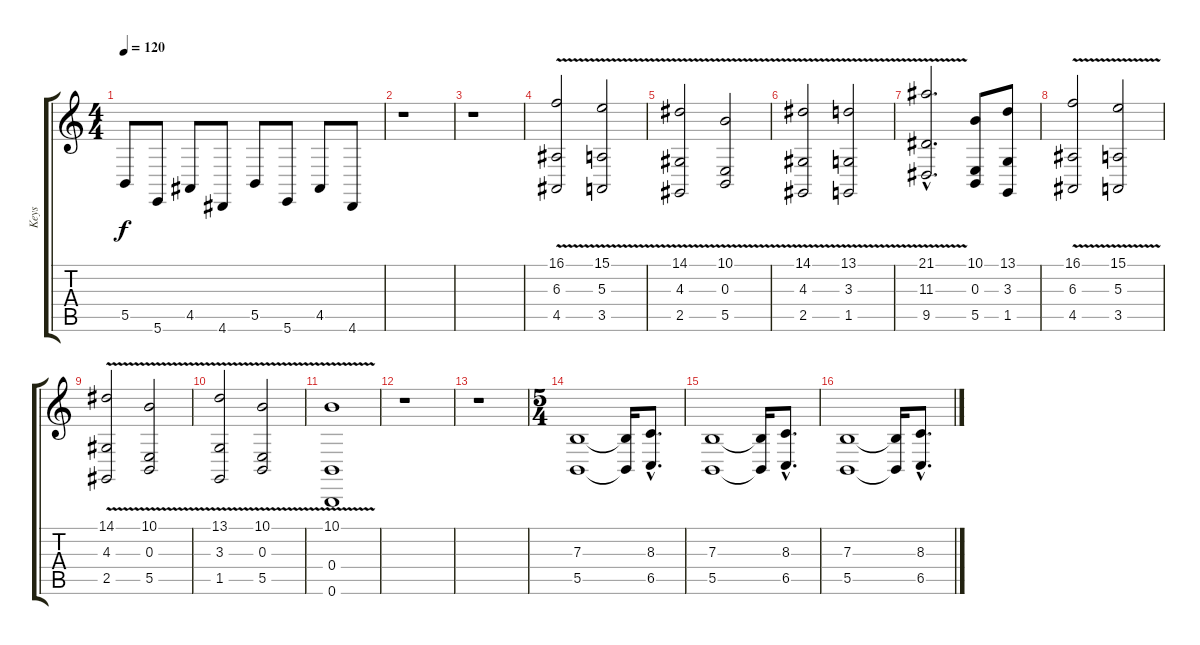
\track ("Keys " "Keys ") {instrument tangoaccordion}
\staff {score tabs}
\tuning (Db4 Ab3 E3 B2 Gb2 B1) {hide}
\ts (4 4)
\tempo 120
\clef g2
\ks c
5.5.8{dy f balance 16 instrument stringensemble1} 5.6.8 4.5.8 4.6.8 5.5.8 5.6.8 4.5.8 4.6.8 |
r.1{balance 8 instrument tangoaccordion} |
r.1 |
(16.1{v} 6.3{v} 4.5{v}).2 (15.1{v} 5.3{v} 3.5{v}).2 |
(14.1{v} 4.3{v} 2.5{v}).2 (10.1{v} 0.3{v} 5.5{v}).2 |
(14.1{v} 4.3{v} 2.5{v}).2 (13.1{v} 3.3{v} 1.5{v}).2 |
(21.1{v hac} 11.3{v hac} 9.5{v hac}).2{d} (10.1 0.3 5.5).8 (13.1 3.3 1.5).8 |
(16.1{v} 6.3{v} 4.5{v}).2 (15.1{v} 5.3{v} 3.5{v}).2 |
(14.1{v} 4.3{v} 2.5{v}).2 (10.1{v} 0.3{v} 5.5{v}).2 |
(13.1{v} 3.3{v} 1.5{v}).2 (10.1{v} 0.3{v} 5.5{v}).2 |
(10.1{v} 0.4{v} 0.6{v}).1 |
r.1 |
r.1 |
\ts (5 4)
(7.3 5.5).1 (7.3{t} 5.5{t}).16 (8.3{hac} 6.5{hac}).8{d} |
(7.3 5.5).1 (7.3{t} 5.5{t}).16 (8.3{hac} 6.5{hac}).8{d} |
(7.3 5.5).1 (7.3{t} 5.5{t}).16 (8.3{hac} 6.5{hac}).8{d}
